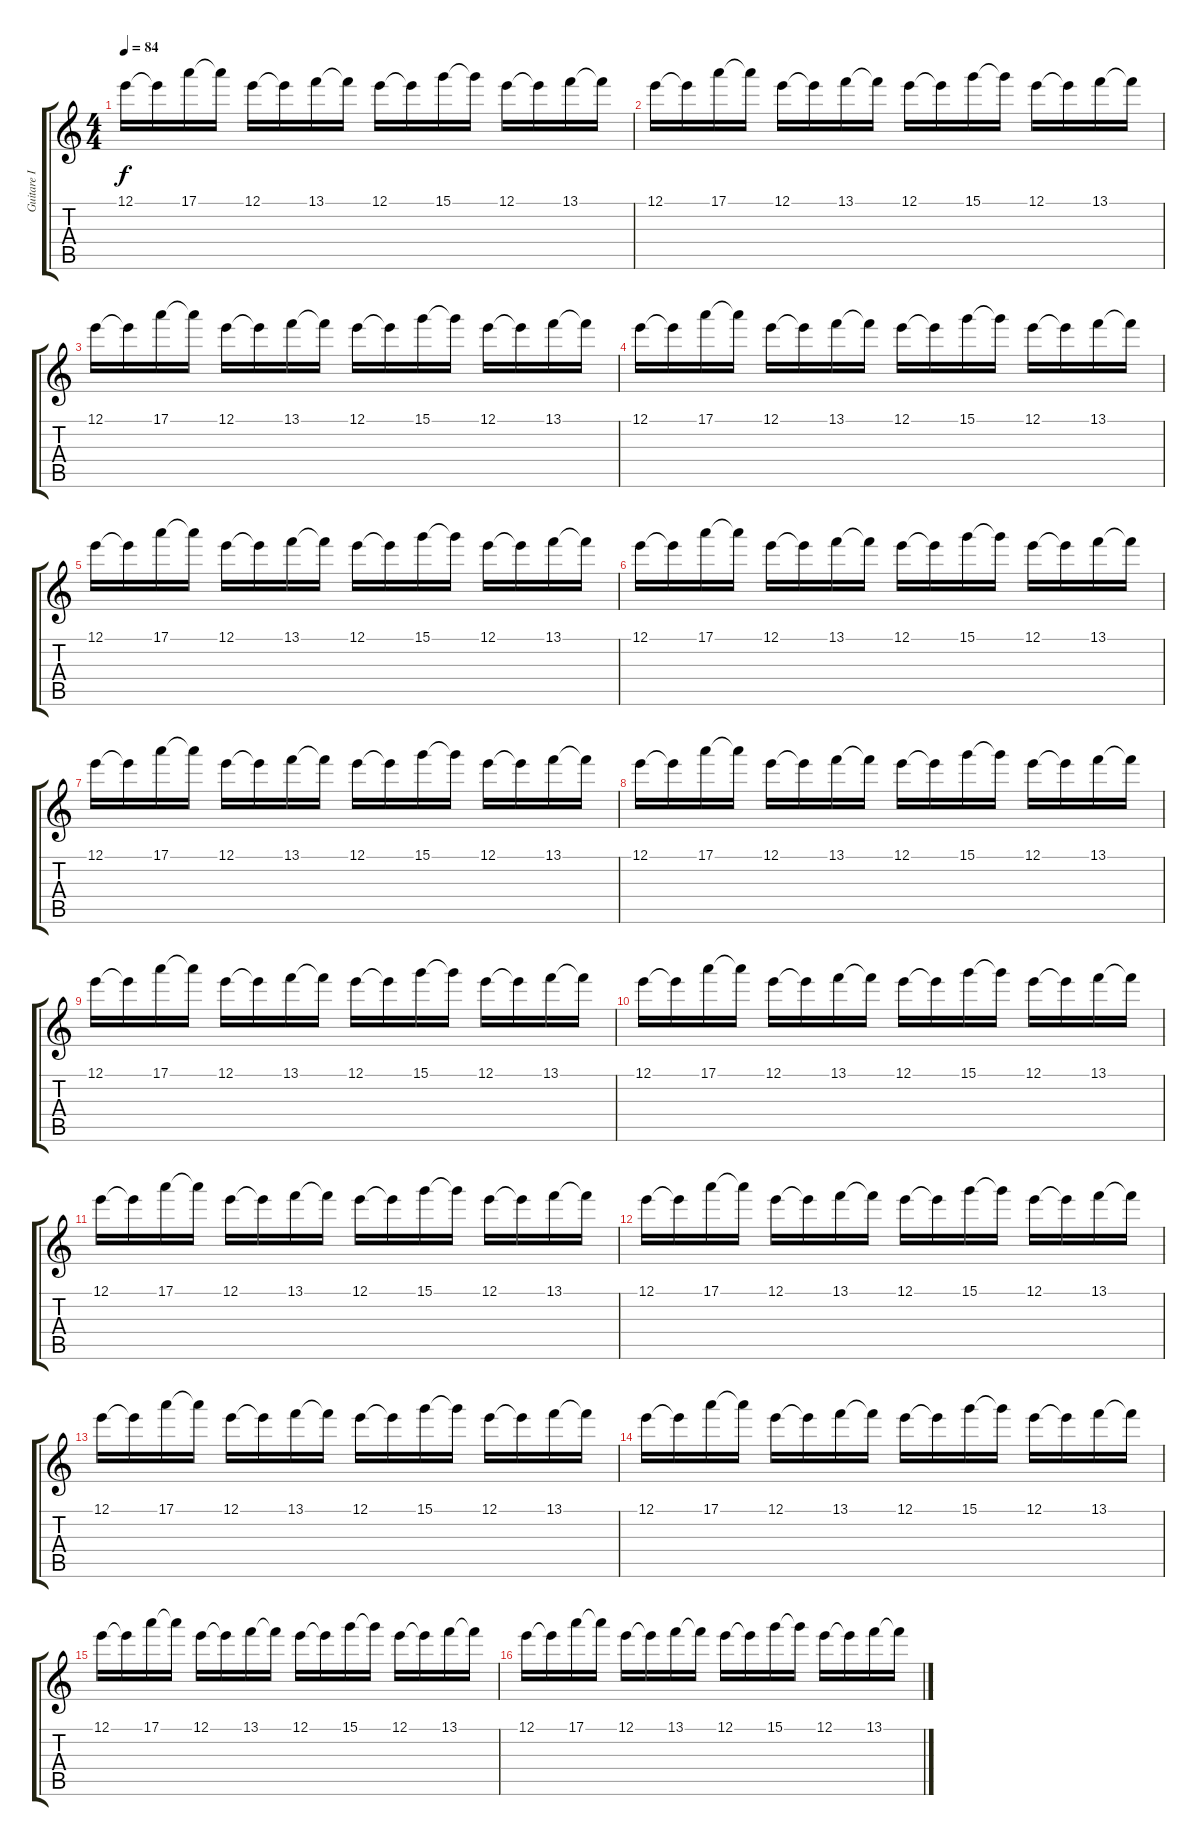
\track ("Guitare I" "Guitare I") {instrument electricguitarjazz}
\staff {score tabs}
\tuning (E4 B3 G3 D3 A2 E2) {hide}
\ts (4 4)
\tempo 84
\clef g2
\ks c
12.1.16{dy f} 12.1{t}.16 17.1.16 17.1{t}.16 12.1.16 12.1{t}.16 13.1.16 13.1{t}.16 12.1.16 12.1{t}.16 15.1.16 15.1{t}.16 12.1.16 12.1{t}.16 13.1.16 13.1{t}.16 |
12.1.16 12.1{t}.16 17.1.16 17.1{t}.16 12.1.16 12.1{t}.16 13.1.16 13.1{t}.16 12.1.16 12.1{t}.16 15.1.16 15.1{t}.16 12.1.16 12.1{t}.16 13.1.16 13.1{t}.16 |
12.1.16 12.1{t}.16 17.1.16 17.1{t}.16 12.1.16 12.1{t}.16 13.1.16 13.1{t}.16 12.1.16 12.1{t}.16 15.1.16 15.1{t}.16 12.1.16 12.1{t}.16 13.1.16 13.1{t}.16 |
12.1.16 12.1{t}.16 17.1.16 17.1{t}.16 12.1.16 12.1{t}.16 13.1.16 13.1{t}.16 12.1.16 12.1{t}.16 15.1.16 15.1{t}.16 12.1.16 12.1{t}.16 13.1.16 13.1{t}.16 |
12.1.16 12.1{t}.16 17.1.16 17.1{t}.16 12.1.16 12.1{t}.16 13.1.16 13.1{t}.16 12.1.16 12.1{t}.16 15.1.16 15.1{t}.16 12.1.16 12.1{t}.16 13.1.16 13.1{t}.16 |
12.1.16 12.1{t}.16 17.1.16 17.1{t}.16 12.1.16 12.1{t}.16 13.1.16 13.1{t}.16 12.1.16 12.1{t}.16 15.1.16 15.1{t}.16 12.1.16 12.1{t}.16 13.1.16 13.1{t}.16 |
12.1.16 12.1{t}.16 17.1.16 17.1{t}.16 12.1.16 12.1{t}.16 13.1.16 13.1{t}.16 12.1.16 12.1{t}.16 15.1.16 15.1{t}.16 12.1.16 12.1{t}.16 13.1.16 13.1{t}.16 |
12.1.16 12.1{t}.16 17.1.16 17.1{t}.16 12.1.16 12.1{t}.16 13.1.16 13.1{t}.16 12.1.16 12.1{t}.16 15.1.16 15.1{t}.16 12.1.16 12.1{t}.16 13.1.16 13.1{t}.16 |
12.1.16 12.1{t}.16 17.1.16 17.1{t}.16 12.1.16 12.1{t}.16 13.1.16 13.1{t}.16 12.1.16 12.1{t}.16 15.1.16 15.1{t}.16 12.1.16 12.1{t}.16 13.1.16 13.1{t}.16 |
12.1.16 12.1{t}.16 17.1.16 17.1{t}.16 12.1.16 12.1{t}.16 13.1.16 13.1{t}.16 12.1.16 12.1{t}.16 15.1.16 15.1{t}.16 12.1.16 12.1{t}.16 13.1.16 13.1{t}.16 |
12.1.16 12.1{t}.16 17.1.16 17.1{t}.16 12.1.16 12.1{t}.16 13.1.16 13.1{t}.16 12.1.16 12.1{t}.16 15.1.16 15.1{t}.16 12.1.16 12.1{t}.16 13.1.16 13.1{t}.16 |
12.1.16 12.1{t}.16 17.1.16 17.1{t}.16 12.1.16 12.1{t}.16 13.1.16 13.1{t}.16 12.1.16 12.1{t}.16 15.1.16 15.1{t}.16 12.1.16 12.1{t}.16 13.1.16 13.1{t}.16 |
12.1.16 12.1{t}.16 17.1.16 17.1{t}.16 12.1.16 12.1{t}.16 13.1.16 13.1{t}.16 12.1.16 12.1{t}.16 15.1.16 15.1{t}.16 12.1.16 12.1{t}.16 13.1.16 13.1{t}.16 |
12.1.16 12.1{t}.16 17.1.16 17.1{t}.16 12.1.16 12.1{t}.16 13.1.16 13.1{t}.16 12.1.16 12.1{t}.16 15.1.16 15.1{t}.16 12.1.16 12.1{t}.16 13.1.16 13.1{t}.16 |
12.1.16 12.1{t}.16 17.1.16 17.1{t}.16 12.1.16 12.1{t}.16 13.1.16 13.1{t}.16 12.1.16 12.1{t}.16 15.1.16 15.1{t}.16 12.1.16 12.1{t}.16 13.1.16 13.1{t}.16 |
12.1.16 12.1{t}.16 17.1.16 17.1{t}.16 12.1.16 12.1{t}.16 13.1.16 13.1{t}.16 12.1.16 12.1{t}.16 15.1.16 15.1{t}.16 12.1.16 12.1{t}.16 13.1.16 13.1{t}.16
